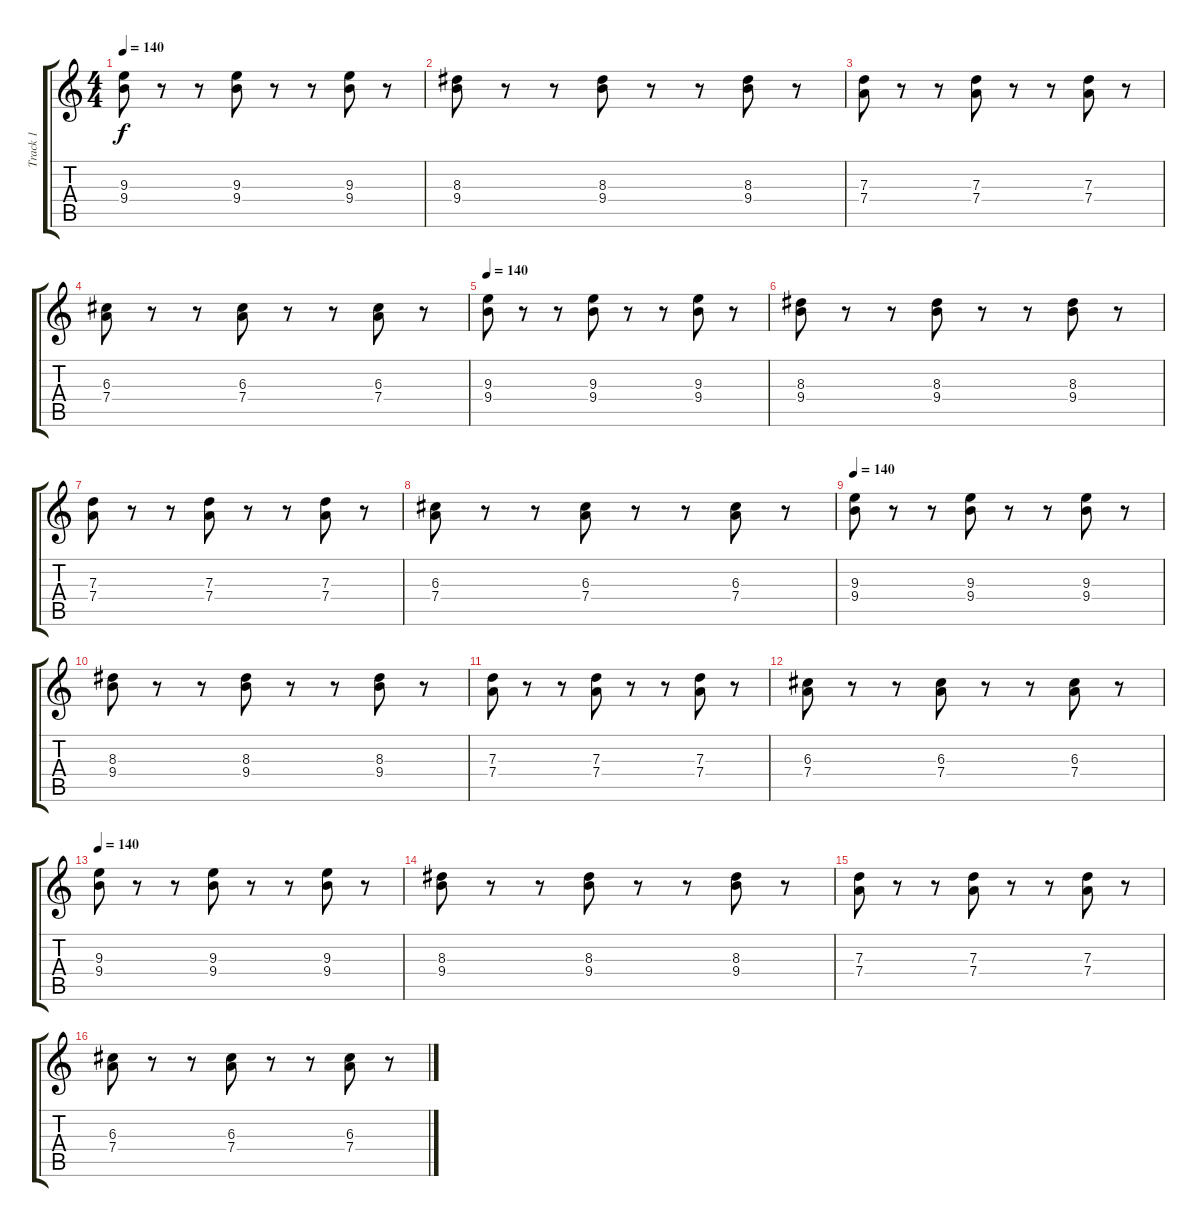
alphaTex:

\track ("Track 1" "Track 1") {instrument electricguitarjazz}
\staff {score tabs}
\tuning (E4 B3 G3 D3 A2 E2) {hide}
\ts (4 4)
\tempo 140
\clef g2
\ks c
(9.3 9.4).8{dy f volume 10} r.8 r.8 (9.3 9.4).8 r.8 r.8 (9.3 9.4).8 r.8 |
(8.3 9.4).8 r.8 r.8 (8.3 9.4).8 r.8 r.8 (8.3 9.4).8 r.8 |
(7.3 7.4).8 r.8 r.8 (7.3 7.4).8 r.8 r.8 (7.3 7.4).8 r.8 |
(6.3 7.4).8 r.8 r.8 (6.3 7.4).8 r.8 r.8 (6.3 7.4).8 r.8 |
\tempo 140
(9.3 9.4).8{volume 10} r.8 r.8 (9.3 9.4).8 r.8 r.8 (9.3 9.4).8 r.8 |
(8.3 9.4).8 r.8 r.8 (8.3 9.4).8 r.8 r.8 (8.3 9.4).8 r.8 |
(7.3 7.4).8 r.8 r.8 (7.3 7.4).8 r.8 r.8 (7.3 7.4).8 r.8 |
(6.3 7.4).8 r.8 r.8 (6.3 7.4).8 r.8 r.8 (6.3 7.4).8 r.8 |
\tempo 140
(9.3 9.4).8{volume 10} r.8 r.8 (9.3 9.4).8 r.8 r.8 (9.3 9.4).8 r.8 |
(8.3 9.4).8 r.8 r.8 (8.3 9.4).8 r.8 r.8 (8.3 9.4).8 r.8 |
(7.3 7.4).8 r.8 r.8 (7.3 7.4).8 r.8 r.8 (7.3 7.4).8 r.8 |
(6.3 7.4).8 r.8 r.8 (6.3 7.4).8 r.8 r.8 (6.3 7.4).8 r.8 |
\tempo 140
(9.3 9.4).8{volume 10} r.8 r.8 (9.3 9.4).8 r.8 r.8 (9.3 9.4).8 r.8 |
(8.3 9.4).8 r.8 r.8 (8.3 9.4).8 r.8 r.8 (8.3 9.4).8 r.8 |
(7.3 7.4).8 r.8 r.8 (7.3 7.4).8 r.8 r.8 (7.3 7.4).8 r.8 |
(6.3 7.4).8 r.8 r.8 (6.3 7.4).8 r.8 r.8 (6.3 7.4).8 r.8
